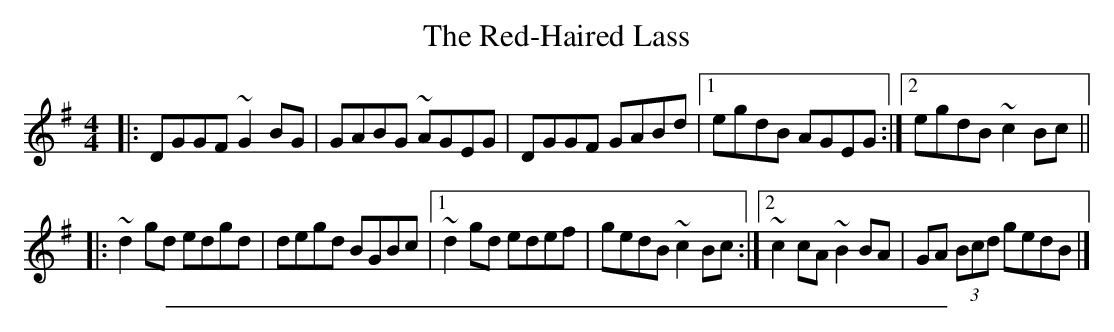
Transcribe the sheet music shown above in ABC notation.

X:1
T: Red-Haired Lass, The
M:4/4
K:G
|:  DGGF ~G2BG | GABG ~AGEG |   DGGF  GABd |1 egdB  AGEG :|2 egdB ~c2Bc ||
|: ~d2gd  edgd | degd  BGBc |1 ~d2gd  edef |  gedB ~c2Bc \
                           :|2 ~c2cA ~B2BA |  GA (3Bcd gedB |]
